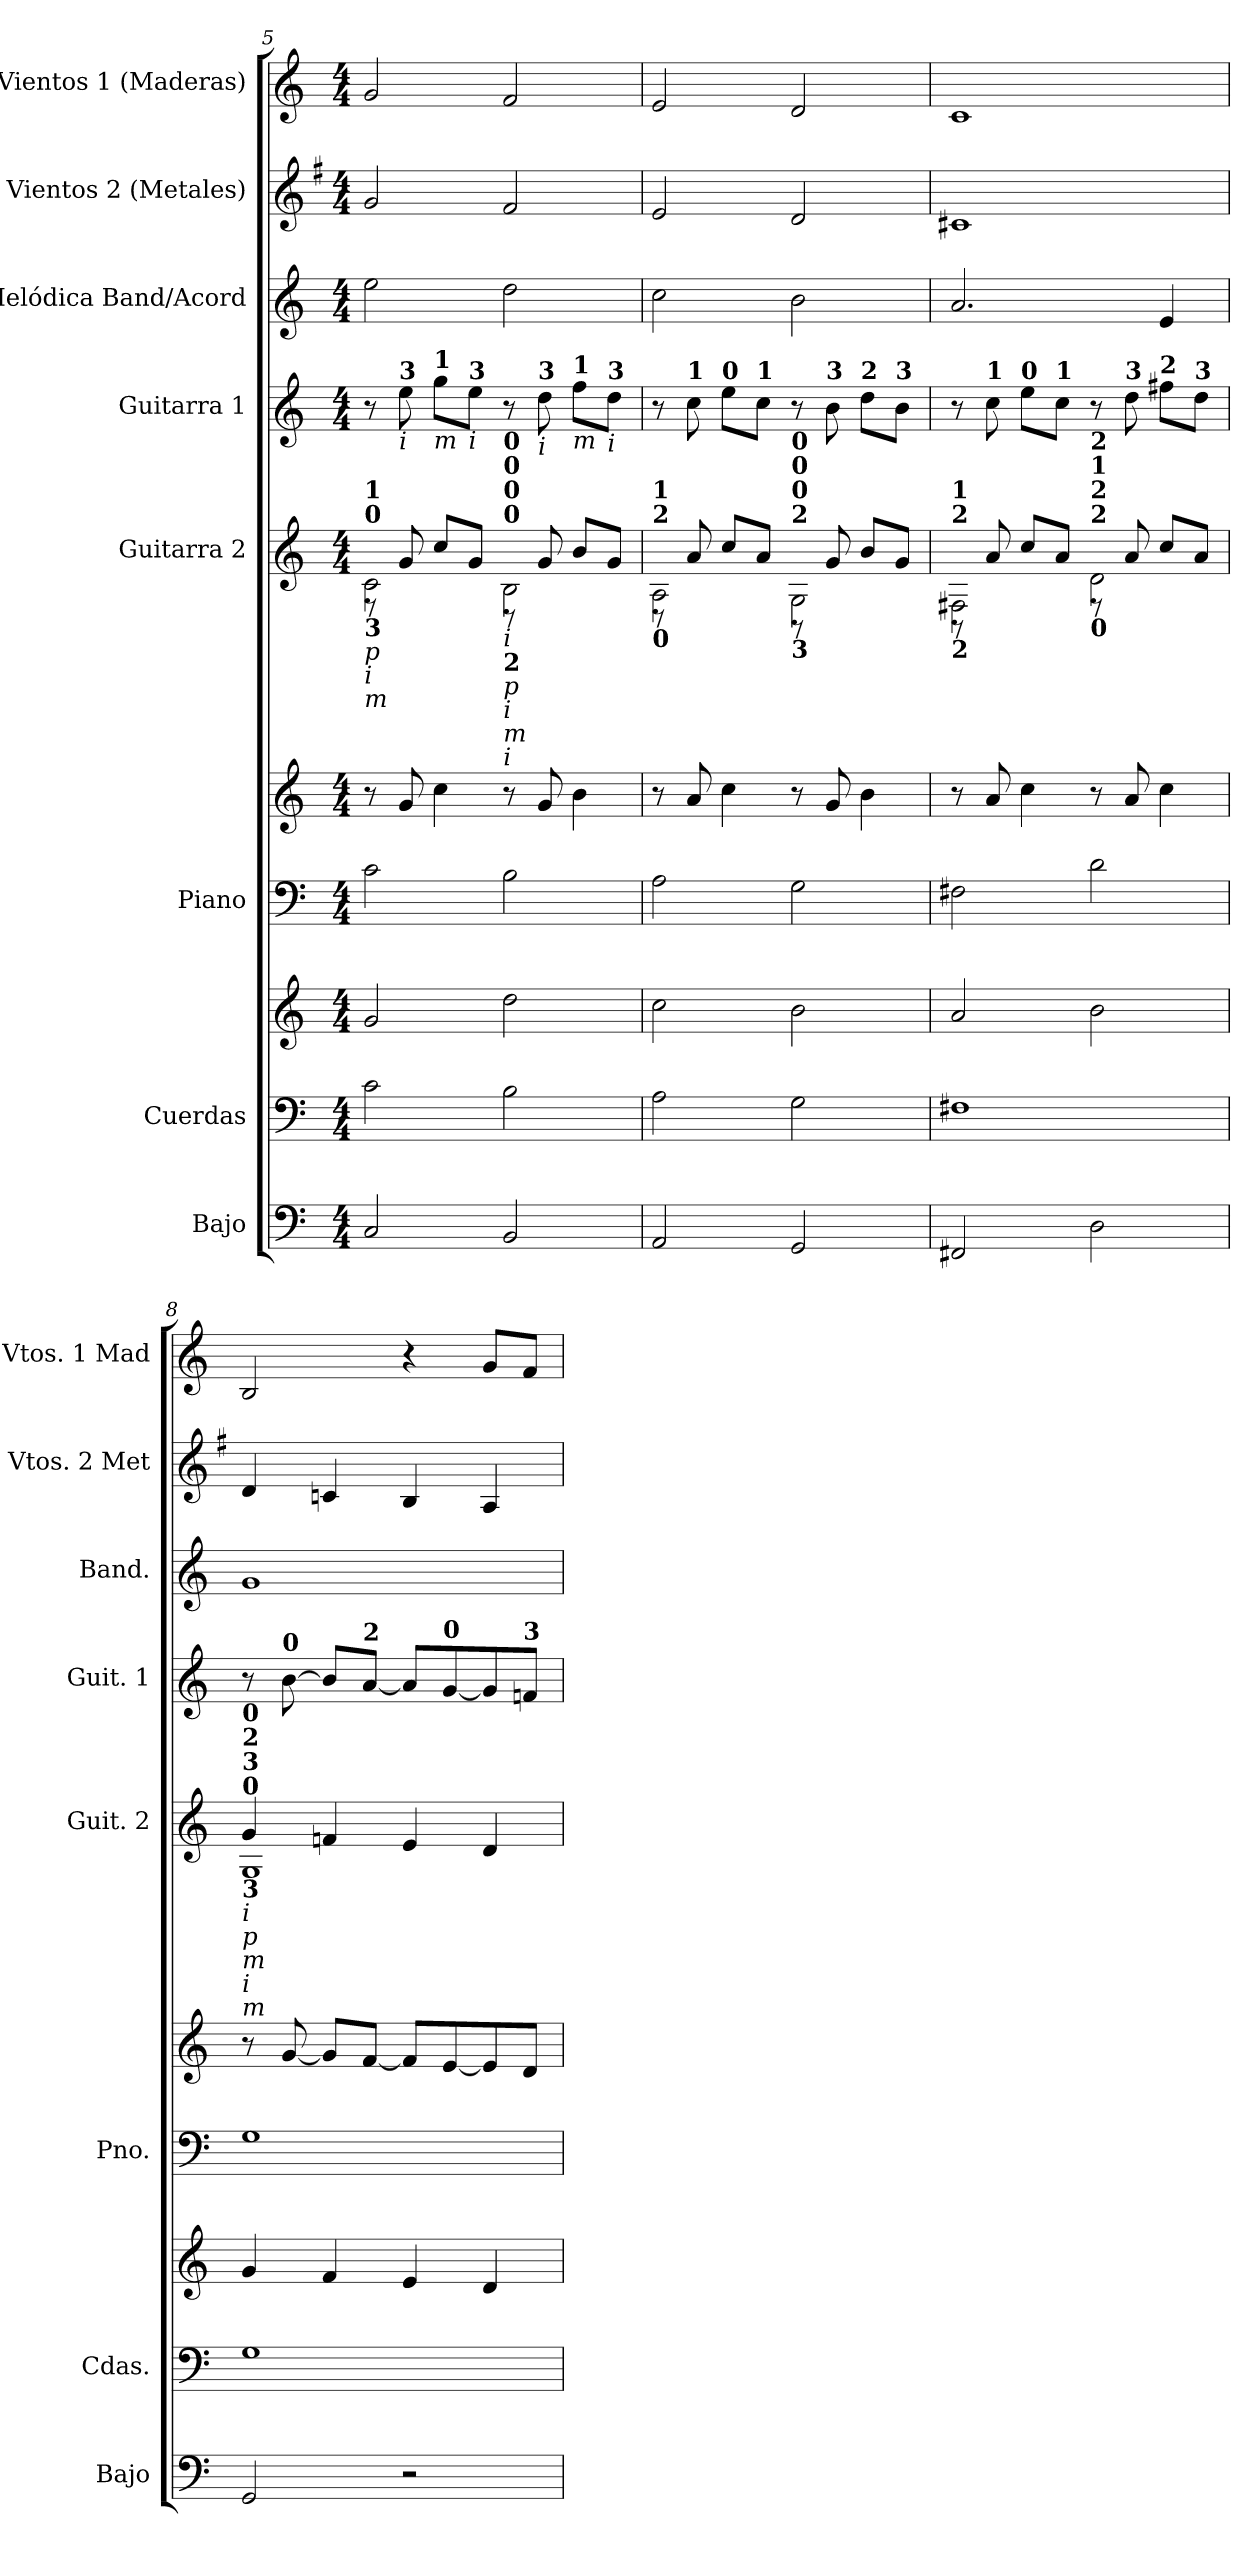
**kern	**kern	**kern	**kern	**kern	**kern	**kern	**kern	**kern	**kern
*part8	*part7	*part7	*part6	*part6	*part5	*part4	*part3	*part2	*part1
*staff10	*staff9	*staff8	*staff7	*staff6	*staff5	*staff4	*staff3	*staff2	*staff1
*I"Bajo	*I"Cuerdas	*	*I"Piano	*	*I"Guitarra 2	*I"Guitarra 1	*I"Melódica Band/Acord	*I"Vientos 2 (Metales)	*I"Vientos 1 (Maderas)
*I'Bajo	*I'Cdas.	*	*I'Pno.	*	*I'Guit. 2	*I'Guit. 1	*I'Band.	*I'Vtos. 2 Met	*I'Vtos. 1 Mad
*clefF4	*clefF4	*clefG2	*clefF4	*clefG2	*clefG2	*clefG2	*clefG2	*clefG2	*clefG2
*ITrd7c12	*	*	*	*	*ITrd7c12	*ITrd7c12	*	*ITrd4c7	*
*k[]	*k[]	*k[]	*k[]	*k[]	*k[]	*k[]	*k[]	*k[]	*k[]
*M4/4	*M4/4	*M4/4	*M4/4	*M4/4	*M4/4	*M4/4	*M4/4	*M4/4	*M4/4
=5	=5	=5	=5	=5	=5	=5	=5	=5	=5
*	*	*	*	*	*^	*	*	*	*
!	!	!	!	!	!LO:TX:b:B:t=3	!	!	!	!	!
!	!	!	!	!	!LO:TX:b:i:t=p	!	!	!	!	!
!	!	!	!	!	!LO:TX:b:i:t=i	!	!	!	!	!
!	!	!	!	!	!LO:TX:a:B:t=0	!	!	!	!	!
!	!	!	!	!	!LO:TX:a:B:t=1	!	!	!	!	!
!	!	!	!	!	!LO:TX:b:i:t=m	!	!	!	!	!
2CC/	2c\	2g/	2c\	8r	2C\	8r	8r	2ee\	2c/	2g/
!	!	!	!	!	!	!	!LO:TX:a:B:t=3	!	!	!
!	!	!	!	!	!	!	!LO:TX:b:i:t=i	!	!	!
.	.	.	.	8g/	.	8G/	8e\	.	.	.
!	!	!	!	!	!	!	!LO:TX:a:B:t=1	!	!	!
!	!	!	!	!	!	!	!LO:TX:b:i:t=m	!	!	!
.	.	.	.	4cc\	.	8c/L	8g\L	.	.	.
!	!	!	!	!	!	!	!LO:TX:a:B:t=3	!	!	!
!	!	!	!	!	!	!	!LO:TX:b:i:t=i	!	!	!
.	.	.	.	.	.	8G/J	8e\J	.	.	.
!	!	!	!	!	!LO:TX:a:B:t=0	!	!	!	!	!
!	!	!	!	!	!LO:TX:b:i:t=i	!	!	!	!	!
!	!	!	!	!	!LO:TX:b:B:t=2	!	!	!	!	!
!	!	!	!	!	!LO:TX:b:i:t=p	!	!	!	!	!
!	!	!	!	!	!LO:TX:a:B:t=0	!	!	!	!	!
!	!	!	!	!	!LO:TX:b:i:t=i	!	!	!	!	!
!	!	!	!	!	!LO:TX:a:B:t=0	!	!	!	!	!
!	!	!	!	!	!LO:TX:b:i:t=m	!	!	!	!	!
!	!	!	!	!	!LO:TX:a:B:t=0	!	!	!	!	!
!	!	!	!	!	!LO:TX:b:i:t=i	!	!	!	!	!
2BBB/	2B\	2dd\	2B\	8r	2BB\	8r	8r	2dd\	2B/	2f/
!	!	!	!	!	!	!	!LO:TX:a:B:t=3	!	!	!
!	!	!	!	!	!	!	!LO:TX:b:i:t=i	!	!	!
.	.	.	.	8g/	.	8G/	8d\	.	.	.
!	!	!	!	!	!	!	!LO:TX:a:B:t=1	!	!	!
!	!	!	!	!	!	!	!LO:TX:b:i:t=m	!	!	!
.	.	.	.	4b\	.	8B/L	8f\L	.	.	.
!	!	!	!	!	!	!	!LO:TX:a:B:t=3	!	!	!
!	!	!	!	!	!	!	!LO:TX:b:i:t=i	!	!	!
.	.	.	.	.	.	8G/J	8d\J	.	.	.
=6	=6	=6	=6	=6	=6	=6	=6	=6	=6	=6
!	!	!	!	!	!LO:TX:b:B:t=0	!	!	!	!	!
!	!	!	!	!	!LO:TX:a:B:t=2	!	!	!	!	!
!	!	!	!	!	!LO:TX:a:B:t=1	!	!	!	!	!
2AAA/	2A\	2cc\	2A\	8r	2AA\	8r	8r	2cc\	2A/	2e/
!	!	!	!	!	!	!	!LO:TX:a:B:t=1	!	!	!
.	.	.	.	8a/	.	8A/	8c\	.	.	.
!	!	!	!	!	!	!	!LO:TX:a:B:t=0	!	!	!
.	.	.	.	4cc\	.	8c/L	8e\L	.	.	.
!	!	!	!	!	!	!	!LO:TX:a:B:t=1	!	!	!
.	.	.	.	.	.	8A/J	8c\J	.	.	.
!	!	!	!	!	!LO:TX:a:B:t=2	!	!	!	!	!
!	!	!	!	!	!LO:TX:b:B:t=3	!	!	!	!	!
!	!	!	!	!	!LO:TX:a:B:t=0	!	!	!	!	!
!	!	!	!	!	!LO:TX:a:B:t=0	!	!	!	!	!
!	!	!	!	!	!LO:TX:a:B:t=0	!	!	!	!	!
2GGG/	2G\	2b\	2G\	8r	2GG\	8r	8r	2b\	2G/	2d/
!	!	!	!	!	!	!	!LO:TX:a:B:t=3	!	!	!
.	.	.	.	8g/	.	8G/	8B\	.	.	.
!	!	!	!	!	!	!	!LO:TX:a:B:t=2	!	!	!
.	.	.	.	4b\	.	8B/L	8d\L	.	.	.
!	!	!	!	!	!	!	!LO:TX:a:B:t=3	!	!	!
.	.	.	.	.	.	8G/J	8B\J	.	.	.
=7	=7	=7	=7	=7	=7	=7	=7	=7	=7	=7
!	!	!	!	!	!LO:TX:b:B:t=2	!	!	!	!	!
!	!	!	!	!	!LO:TX:a:B:t=2	!	!	!	!	!
!	!	!	!	!	!LO:TX:a:B:t=1	!	!	!	!	!
2FFF#X/	1F#X	2a/	2F#X\	8r	2FF#X\	8r	8r	2.a/	1F#X	1c
!	!	!	!	!	!	!	!LO:TX:a:B:t=1	!	!	!
.	.	.	.	8a/	.	8A/	8c\	.	.	.
!	!	!	!	!	!	!	!LO:TX:a:B:t=0	!	!	!
.	.	.	.	4cc\	.	8c/L	8e\L	.	.	.
!	!	!	!	!	!	!	!LO:TX:a:B:t=1	!	!	!
.	.	.	.	.	.	8A/J	8c\J	.	.	.
!	!	!	!	!	!LO:TX:a:B:t=2	!	!	!	!	!
!	!	!	!	!	!LO:TX:b:B:t=0	!	!	!	!	!
!	!	!	!	!	!LO:TX:a:B:t=2	!	!	!	!	!
!	!	!	!	!	!LO:TX:a:B:t=1	!	!	!	!	!
!	!	!	!	!	!LO:TX:a:B:t=2	!	!	!	!	!
2DD\	.	2b\	2d\	8r	2D\	8r	8r	.	.	.
!	!	!	!	!	!	!	!LO:TX:a:B:t=3	!	!	!
.	.	.	.	8a/	.	8A/	8d\	.	.	.
!	!	!	!	!	!	!	!LO:TX:a:B:t=2	!	!	!
.	.	.	.	4cc\	.	8c/L	8f#X\L	4e/	.	.
!	!	!	!	!	!	!	!LO:TX:a:B:t=3	!	!	!
.	.	.	.	.	.	8A/J	8d\J	.	.	.
!!LO:PB:g=z
=8	=8	=8	=8	=8	=8	=8	=8	=8	=8	=8
!	!	!	!	!	!LO:TX:b:B:t=3	!	!	!	!	!
!	!	!	!	!	!LO:TX:b:i:t=i	!	!	!	!	!
!	!	!	!	!	!LO:TX:a:B:t=0	!	!	!	!	!
!	!	!	!	!	!LO:TX:b:i:t=p	!	!	!	!	!
!	!	!	!	!	!LO:TX:b:i:t=m	!	!	!	!	!
!	!	!	!	!	!LO:TX:a:B:t=3	!	!	!	!	!
!	!	!	!	!	!LO:TX:b:i:t=i	!	!	!	!	!
!	!	!	!	!	!LO:TX:a:B:t=2	!	!	!	!	!
!	!	!	!	!	!LO:TX:b:i:t=m	!	!	!	!	!
!	!	!	!	!	!LO:TX:a:B:t=0	!	!	!	!	!
2GGG/	1G	4g/	1G	8r	1GG	4G/	8r	1g	4G/	2B/
!	!	!	!	!	!	!	!LO:TX:a:B:t=0	!	!	!
.	.	.	.	[8g/	.	.	[8B\	.	.	.
.	.	4f/	.	8g/L]	.	4Fni/	8B/L]	.	4Fn/	.
!	!	!	!	!	!	!	!LO:TX:a:B:t=2	!	!	!
.	.	.	.	[8f/J	.	.	[8A/J	.	.	.
2r	.	4e/	.	8f/L]	.	4E/	8A/L]	.	4E/	4r
!	!	!	!	!	!	!	!LO:TX:a:B:t=0	!	!	!
.	.	.	.	[8e/	.	.	[8G/	.	.	.
.	.	4d/	.	8e/]	.	4D/	8G/]	.	4D/	8g/L
!	!	!	!	!	!	!	!LO:TX:a:B:t=3	!	!	!
.	.	.	.	8d/J	.	.	8Fn/J	.	.	8f/J
*	*	*	*	*	*v	*v	*	*	*	*
=	=	=	=	=	=	=	=	=	=
*-	*-	*-	*-	*-	*-	*-	*-	*-	*-
